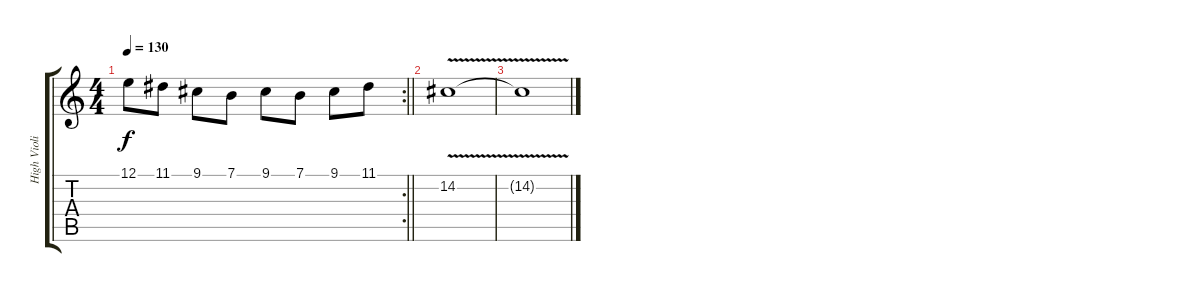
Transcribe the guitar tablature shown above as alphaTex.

\track ("High Violin" "High Violi") {instrument violin}
\staff {score tabs}
\tuning (E4 B3 G3 D3 A2 E2) {hide}
\rc 2
\ts (4 4)
\tempo 130
\clef g2
\barLineRight lightlight
\ks c
12.1.8{dy f} 11.1.8 9.1.8 7.1.8 9.1.8 7.1.8 9.1.8 11.1.8 |
14.2{v}.1 |
14.2{t}.1
